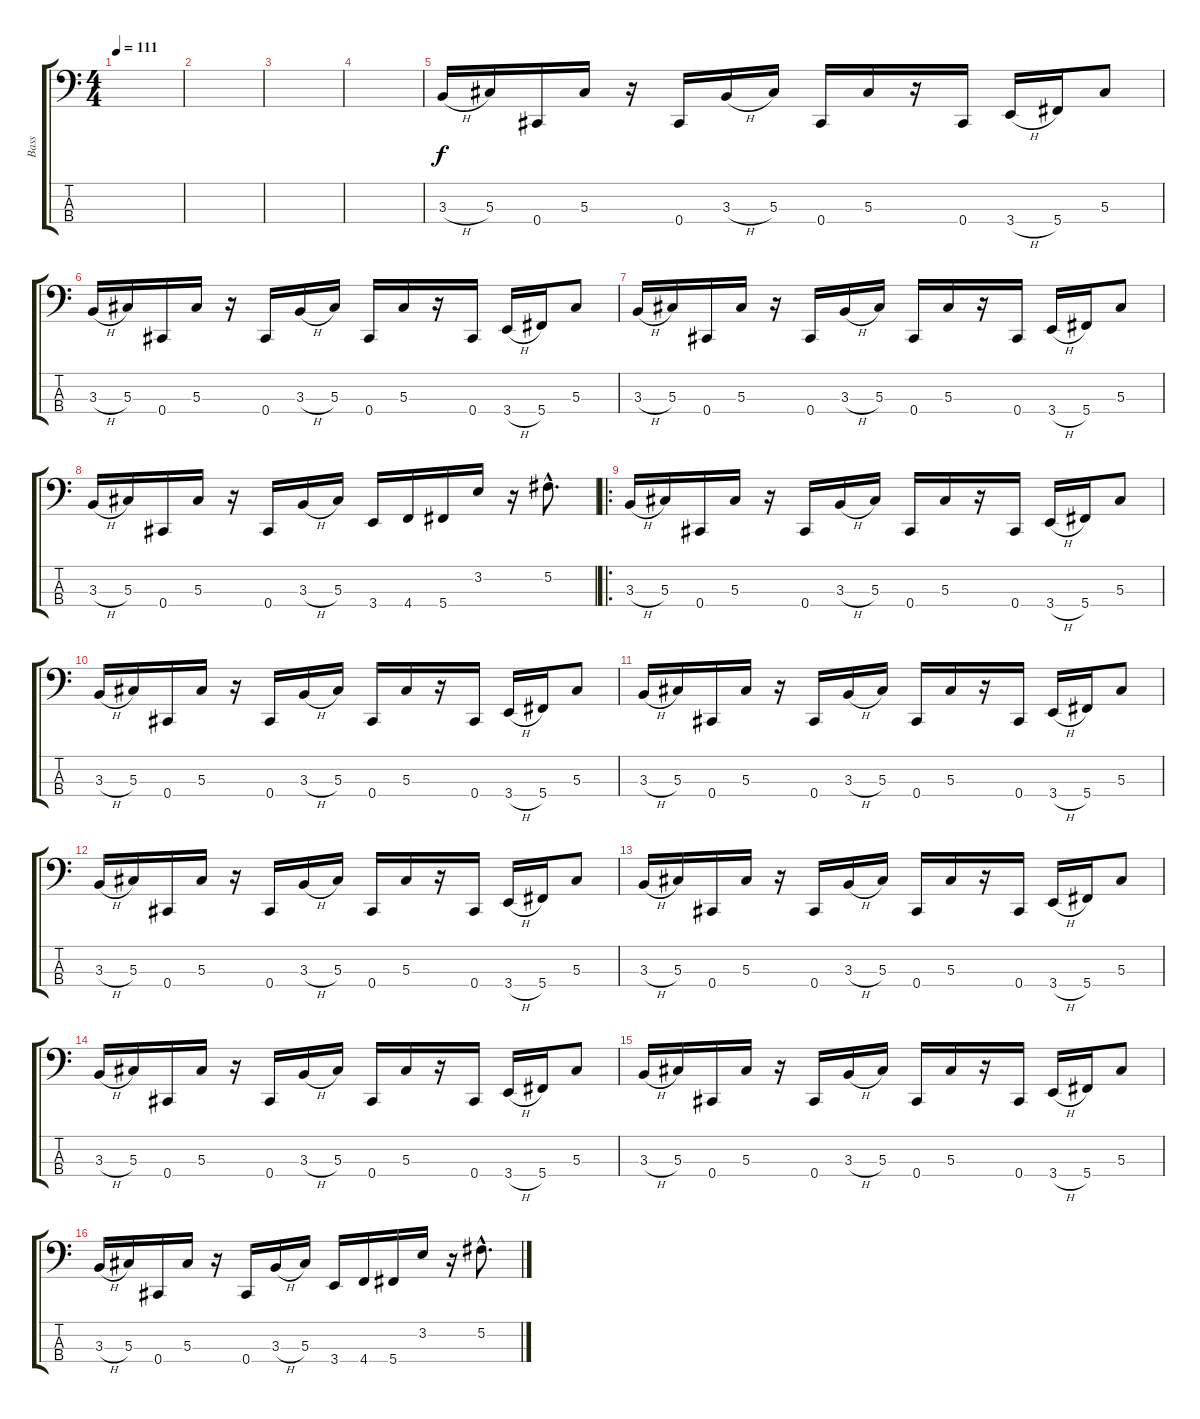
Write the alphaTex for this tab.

\track ("Bass" "Bass") {instrument electricbasspick}
\staff {score tabs}
\tuning (Gb2 Db2 Ab1 Db1) {hide}
\ts (4 4)
\tempo 111
\clef f4
\ks c
|
|
|
|
3.3{h}.16 5.3.16 0.4.16 5.3.16 r.16 0.4.16 3.3{h}.16 5.3.16 0.4.16 5.3.16 r.16 0.4.16 3.4{h}.16 5.4.16 5.3.8 |
3.3{h}.16 5.3.16 0.4.16 5.3.16 r.16 0.4.16 3.3{h}.16 5.3.16 0.4.16 5.3.16 r.16 0.4.16 3.4{h}.16 5.4.16 5.3.8 |
3.3{h}.16 5.3.16 0.4.16 5.3.16 r.16 0.4.16 3.3{h}.16 5.3.16 0.4.16 5.3.16 r.16 0.4.16 3.4{h}.16 5.4.16 5.3.8 |
3.3{h}.16 5.3.16 0.4.16 5.3.16 r.16 0.4.16 3.3{h}.16 5.3.16 3.4.16 4.4.16 5.4.16 3.2.16 r.16 5.2{hac}.8{d} |
\ro
3.3{h}.16 5.3.16 0.4.16 5.3.16 r.16 0.4.16 3.3{h}.16 5.3.16 0.4.16 5.3.16 r.16 0.4.16 3.4{h}.16 5.4.16 5.3.8 |
3.3{h}.16 5.3.16 0.4.16 5.3.16 r.16 0.4.16 3.3{h}.16 5.3.16 0.4.16 5.3.16 r.16 0.4.16 3.4{h}.16 5.4.16 5.3.8 |
3.3{h}.16 5.3.16 0.4.16 5.3.16 r.16 0.4.16 3.3{h}.16 5.3.16 0.4.16 5.3.16 r.16 0.4.16 3.4{h}.16 5.4.16 5.3.8 |
3.3{h}.16 5.3.16 0.4.16 5.3.16 r.16 0.4.16 3.3{h}.16 5.3.16 0.4.16 5.3.16 r.16 0.4.16 3.4{h}.16 5.4.16 5.3.8 |
3.3{h}.16 5.3.16 0.4.16 5.3.16 r.16 0.4.16 3.3{h}.16 5.3.16 0.4.16 5.3.16 r.16 0.4.16 3.4{h}.16 5.4.16 5.3.8 |
3.3{h}.16 5.3.16 0.4.16 5.3.16 r.16 0.4.16 3.3{h}.16 5.3.16 0.4.16 5.3.16 r.16 0.4.16 3.4{h}.16 5.4.16 5.3.8 |
3.3{h}.16 5.3.16 0.4.16 5.3.16 r.16 0.4.16 3.3{h}.16 5.3.16 0.4.16 5.3.16 r.16 0.4.16 3.4{h}.16 5.4.16 5.3.8 |
3.3{h}.16 5.3.16 0.4.16 5.3.16 r.16 0.4.16 3.3{h}.16 5.3.16 3.4.16 4.4.16 5.4.16 3.2.16 r.16 5.2{hac}.8{d}
